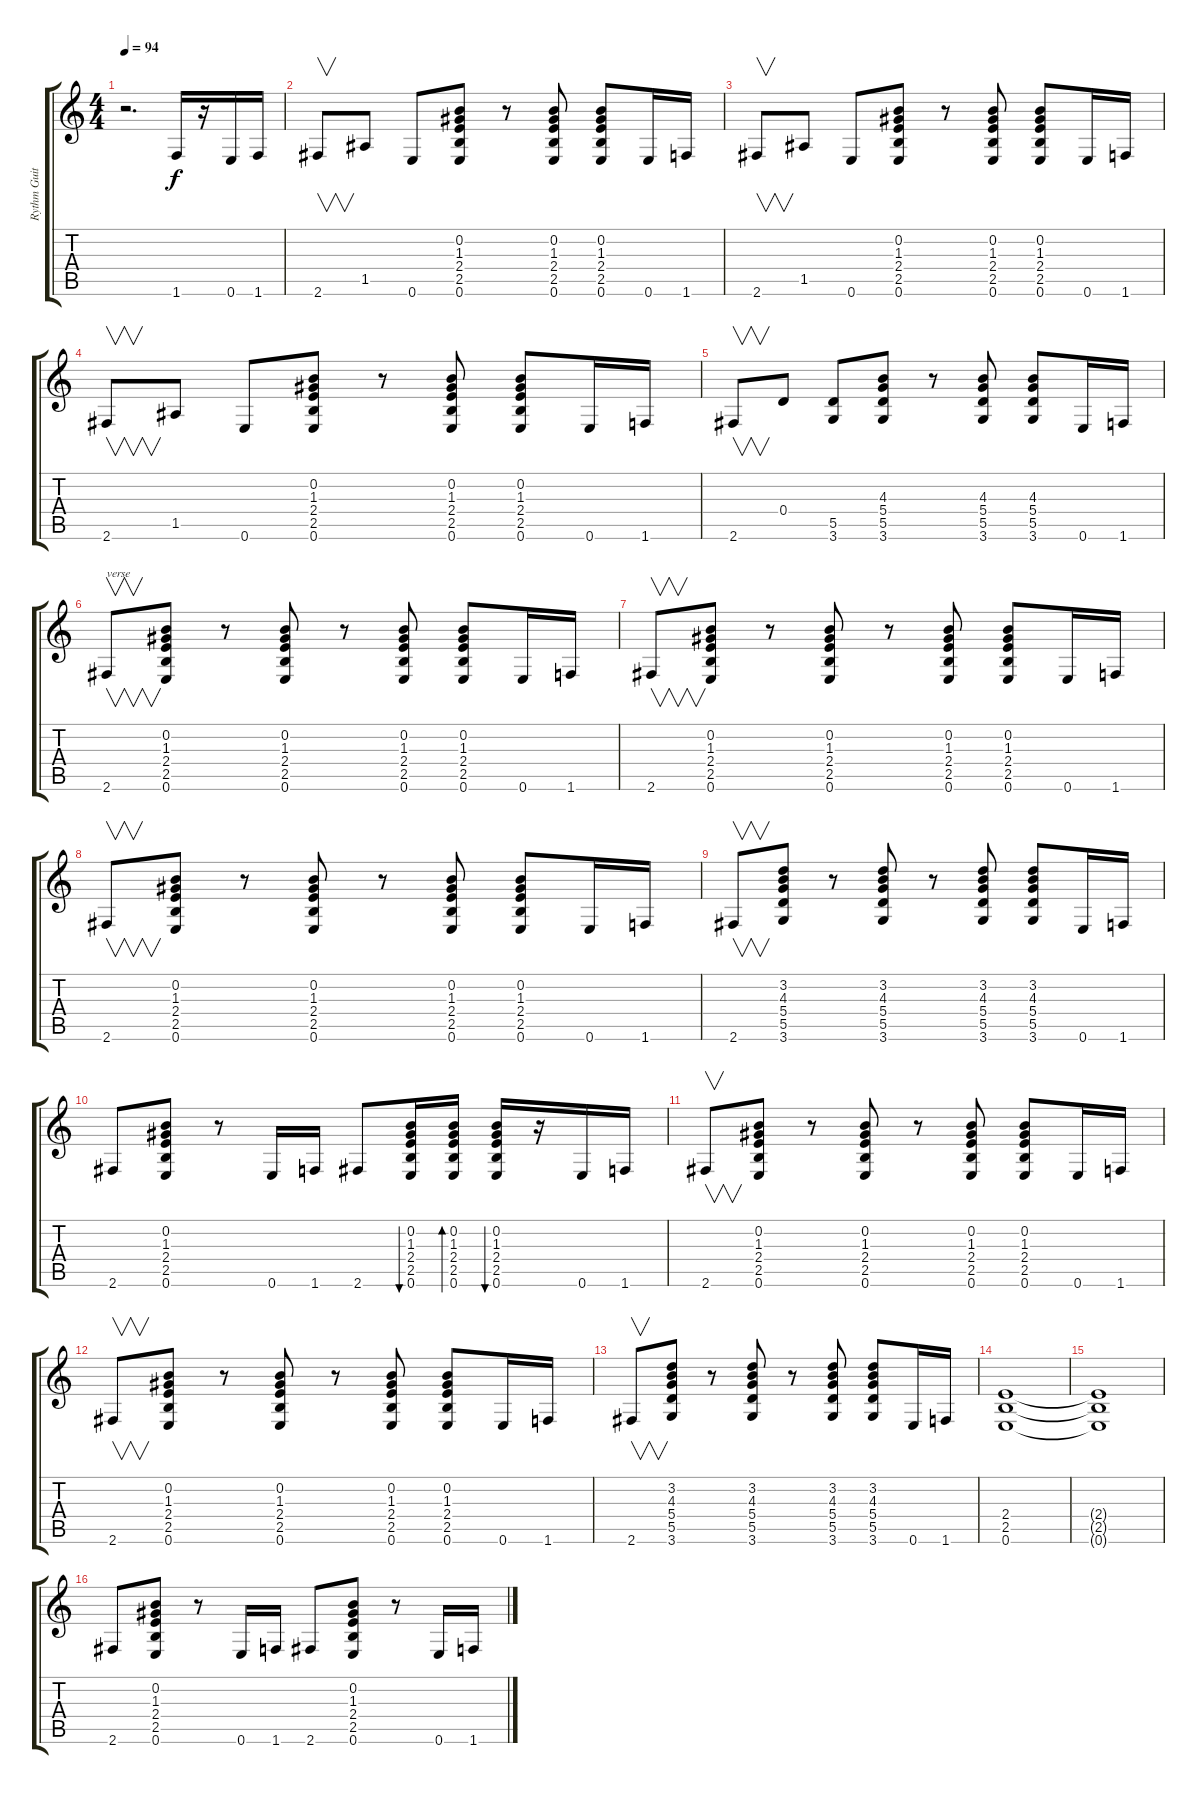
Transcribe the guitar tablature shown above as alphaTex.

\track ("Rythm Guitar" "Rythm Guit") {instrument electricguitarclean}
\staff {score tabs}
\tuning (E4 B3 G3 D3 A2 E2) {hide}
\ts (4 4)
\tempo 94
\clef g2
\ks c
r.2{d dy f} 1.6.16 r.16 0.6.16 1.6.16 |
2.6.8{v volume 6} 1.5.8 0.6.8 (0.2 1.3 2.4 2.5 0.6).8 r.8 (0.2 1.3 2.4 2.5 0.6).8 (0.2 1.3 2.4 2.5 0.6).8 0.6.16 1.6.16 |
2.6.8{v} 1.5.8 0.6.8 (0.2 1.3 2.4 2.5 0.6).8 r.8 (0.2 1.3 2.4 2.5 0.6).8 (0.2 1.3 2.4 2.5 0.6).8 0.6.16 1.6.16 |
2.6.8{v} 1.5.8 0.6.8 (0.2 1.3 2.4 2.5 0.6).8 r.8 (0.2 1.3 2.4 2.5 0.6).8 (0.2 1.3 2.4 2.5 0.6).8 0.6.16 1.6.16 |
2.6.8{v} 0.4.8 (5.5 3.6).8 (4.3 5.4 5.5 3.6).8 r.8 (4.3 5.4 5.5 3.6).8 (4.3 5.4 5.5 3.6).8 0.6.16 1.6.16 |
2.6.8{v txt "verse"} (0.2 1.3 2.4 2.5 0.6).8 r.8 (0.2 1.3 2.4 2.5 0.6).8 r.8 (0.2 1.3 2.4 2.5 0.6).8 (0.2 1.3 2.4 2.5 0.6).8 0.6.16 1.6.16 |
2.6.8{v} (0.2 1.3 2.4 2.5 0.6).8 r.8 (0.2 1.3 2.4 2.5 0.6).8 r.8 (0.2 1.3 2.4 2.5 0.6).8 (0.2 1.3 2.4 2.5 0.6).8 0.6.16 1.6.16 |
2.6.8{v} (0.2 1.3 2.4 2.5 0.6).8 r.8 (0.2 1.3 2.4 2.5 0.6).8 r.8 (0.2 1.3 2.4 2.5 0.6).8 (0.2 1.3 2.4 2.5 0.6).8 0.6.16 1.6.16 |
2.6.8{v} (3.2 4.3 5.4 5.5 3.6).8 r.8 (3.2 4.3 5.4 5.5 3.6).8 r.8 (3.2 4.3 5.4 5.5 3.6).8 (3.2 4.3 5.4 5.5 3.6).8 0.6.16 1.6.16 |
2.6.8 (0.2 1.3 2.4 2.5 0.6).8 r.8 0.6.16 1.6.16 2.6.8 (0.2 1.3 2.4 2.5 0.6).16{bu 120} (0.2 1.3 2.4 2.5 0.6).16{bd 120} (0.2 1.3 2.4 2.5 0.6).16{bu 120} r.16 0.6.16 1.6.16 |
2.6.8{v} (0.2 1.3 2.4 2.5 0.6).8 r.8 (0.2 1.3 2.4 2.5 0.6).8 r.8 (0.2 1.3 2.4 2.5 0.6).8 (0.2 1.3 2.4 2.5 0.6).8 0.6.16 1.6.16 |
2.6.8{v} (0.2 1.3 2.4 2.5 0.6).8 r.8 (0.2 1.3 2.4 2.5 0.6).8 r.8 (0.2 1.3 2.4 2.5 0.6).8 (0.2 1.3 2.4 2.5 0.6).8 0.6.16 1.6.16 |
2.6.8{v} (3.2 4.3 5.4 5.5 3.6).8 r.8 (3.2 4.3 5.4 5.5 3.6).8 r.8 (3.2 4.3 5.4 5.5 3.6).8 (3.2 4.3 5.4 5.5 3.6).8 0.6.16 1.6.16 |
(2.4 2.5 0.6).1 |
(2.4{t} 2.5{t} 0.6{t}).1 |
2.6.8 (0.2 1.3 2.4 2.5 0.6).8 r.8 0.6.16 1.6.16 2.6.8 (0.2 1.3 2.4 2.5 0.6).8 r.8 0.6.16 1.6.16
